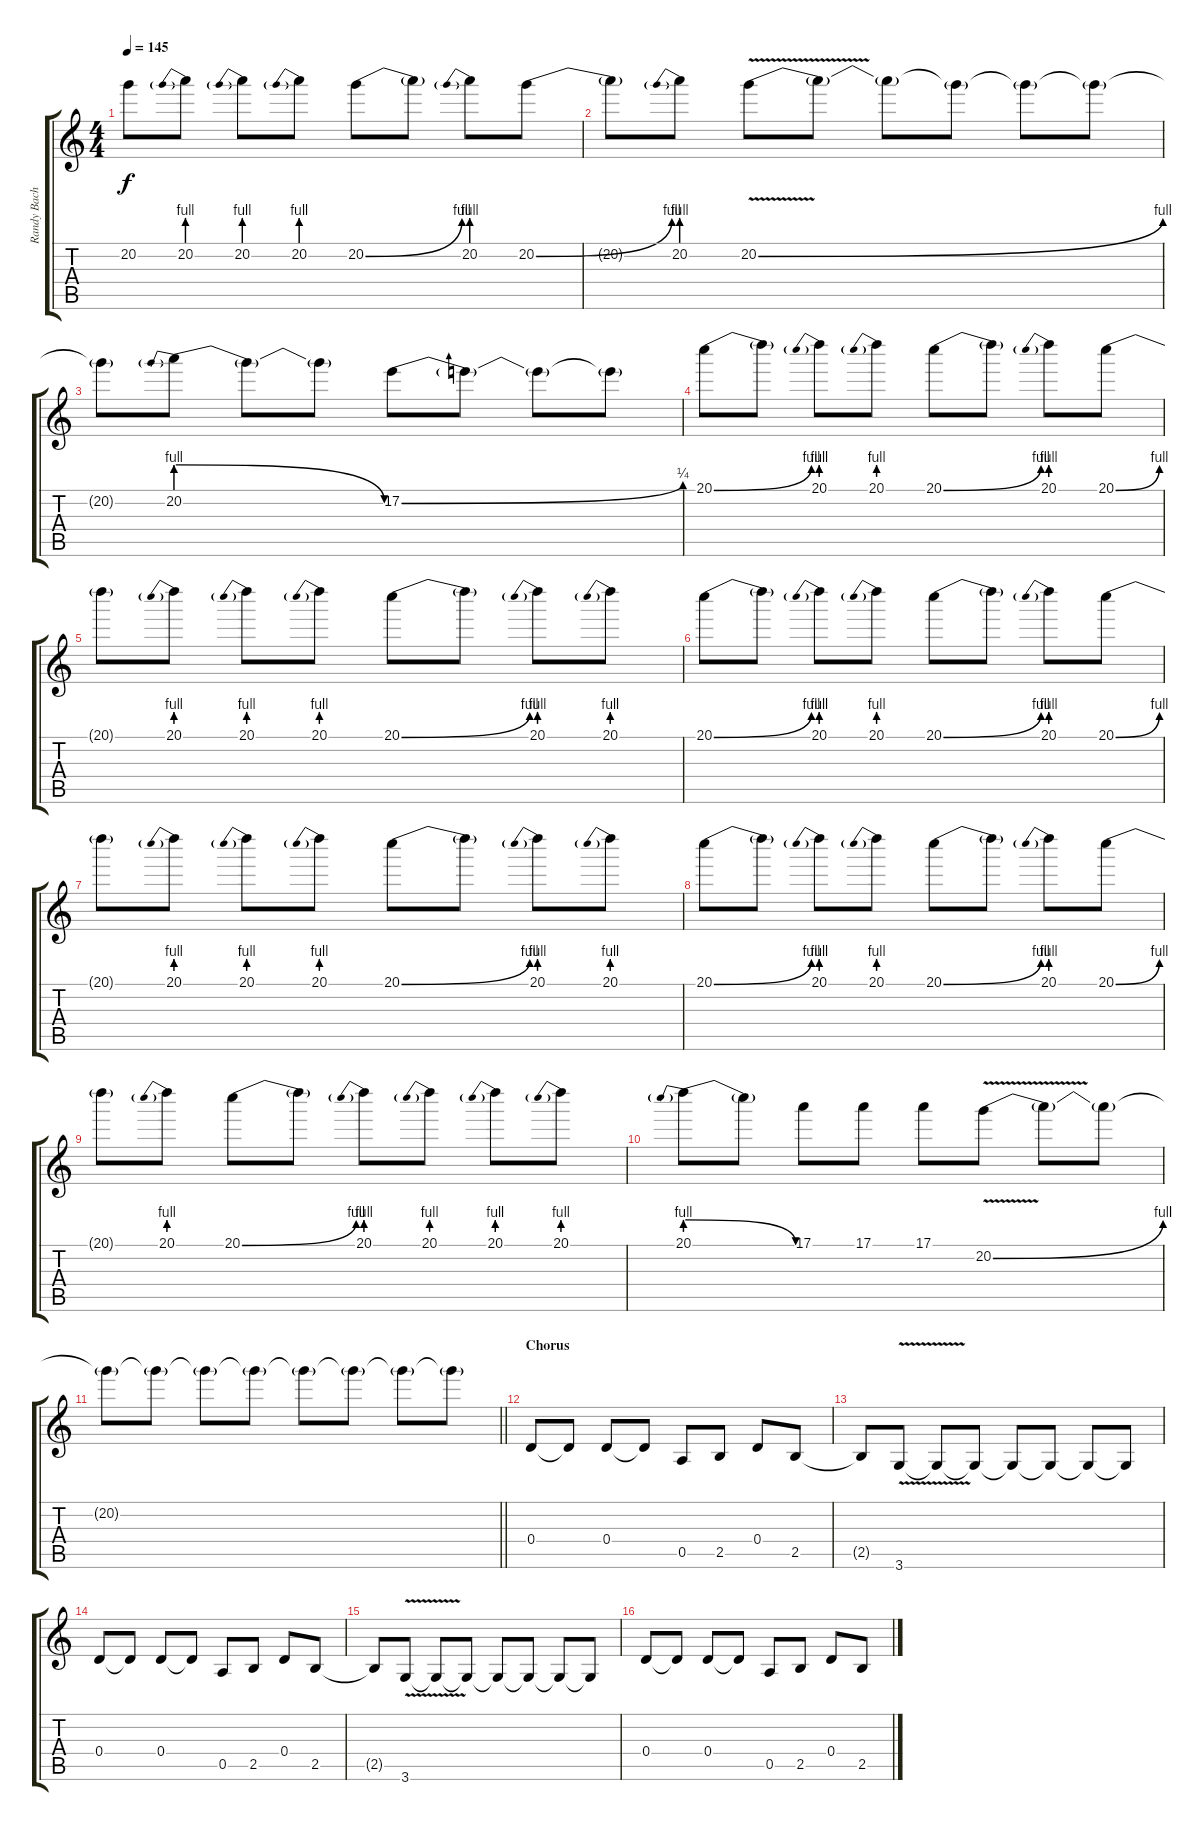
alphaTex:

\track ("Randy Bachman" "Randy Bach") {instrument overdrivenguitar}
\staff {score tabs}
\tuning (E4 B3 G3 D3 A2 E2) {hide}
\ts (4 4)
\tempo 145
\clef g2
\ks c
20.2{t}.8{dy f} 20.2{be (prebend 0 4 60 4)}.8 20.2{be (prebend 0 4 60 4)}.8 20.2{be (prebend 0 4 60 4)}.8 20.2{be (bend 0 0 60 4)}.8 20.2{t}.8 20.2{be (prebend 0 4 60 4)}.8 20.2{be (bend 0 0 60 4)}.8 |
20.2{t}.8 20.2{be (prebend 0 4 60 4)}.8 20.2{be (bend 0 0 60 4) v}.8 20.2{t}.8 20.2{t}.8 20.2{t}.8 20.2{t}.8 20.2{t}.8 |
20.2{t}.8 20.2{be (prebendrelease 0 4 60 0)}.8 20.2{t}.8 20.2{t}.8 17.2{be (bend 0 0 60 1)}.8 17.2{t}.8 17.2{t}.8 17.2{t}.8 |
20.1{be (bend 0 0 60 4)}.8 20.1{t}.8 20.1{be (prebend 0 4 60 4)}.8 20.1{be (prebend 0 4 60 4)}.8 20.1{be (bend 0 0 60 4)}.8 20.1{t}.8 20.1{be (prebend 0 4 60 4)}.8 20.1{be (bend 0 0 60 4)}.8 |
20.1{t}.8 20.1{be (prebend 0 4 60 4)}.8 20.1{be (prebend 0 4 60 4)}.8 20.1{be (prebend 0 4 60 4)}.8 20.1{be (bend 0 0 60 4)}.8 20.1{t}.8 20.1{be (prebend 0 4 60 4)}.8 20.1{be (prebend 0 4 60 4)}.8 |
20.1{be (bend 0 0 60 4)}.8 20.1{t}.8 20.1{be (prebend 0 4 60 4)}.8 20.1{be (prebend 0 4 60 4)}.8 20.1{be (bend 0 0 60 4)}.8 20.1{t}.8 20.1{be (prebend 0 4 60 4)}.8 20.1{be (bend 0 0 60 4)}.8 |
20.1{t}.8 20.1{be (prebend 0 4 60 4)}.8 20.1{be (prebend 0 4 60 4)}.8 20.1{be (prebend 0 4 60 4)}.8 20.1{be (bend 0 0 60 4)}.8 20.1{t}.8 20.1{be (prebend 0 4 60 4)}.8 20.1{be (prebend 0 4 60 4)}.8 |
20.1{be (bend 0 0 60 4)}.8 20.1{t}.8 20.1{be (prebend 0 4 60 4)}.8 20.1{be (prebend 0 4 60 4)}.8 20.1{be (bend 0 0 60 4)}.8 20.1{t}.8 20.1{be (prebend 0 4 60 4)}.8 20.1{be (bend 0 0 60 4)}.8 |
20.1{t}.8 20.1{be (prebend 0 4 60 4)}.8 20.1{be (bend 0 0 60 4)}.8 20.1{t}.8 20.1{be (prebend 0 4 60 4)}.8 20.1{be (prebend 0 4 60 4)}.8 20.1{be (prebend 0 4 60 4)}.8 20.1{be (prebend 0 4 60 4)}.8 |
20.1{be (prebendrelease 0 4 60 0)}.8 20.1{t}.8 17.1.8 17.1.8 17.1.8 20.2{be (bend 0 0 60 4) v}.8 20.2{t}.8 20.2{t}.8 |
\barLineRight lightlight
20.2{t}.8 20.2{t}.8 20.2{t}.8 20.2{t}.8 20.2{t}.8 20.2{t}.8 20.2{t}.8 20.2{t}.8 |
\section ("" "Chorus")
0.4.8{volume 8} 0.4{t}.8 0.4.8 0.4{t}.8 0.5.8 2.5.8 0.4.8 2.5.8 |
2.5{t}.8 3.6{v}.8 3.6{t}.8 3.6{t}.8 3.6{t}.8 3.6{t}.8 3.6{t}.8 3.6{t}.8 |
0.4.8 0.4{t}.8 0.4.8 0.4{t}.8 0.5.8 2.5.8 0.4.8 2.5.8 |
2.5{t}.8 3.6{v}.8 3.6{t}.8 3.6{t}.8 3.6{t}.8 3.6{t}.8 3.6{t}.8 3.6{t}.8 |
0.4.8 0.4{t}.8 0.4.8 0.4{t}.8 0.5.8 2.5.8 0.4.8 2.5.8
